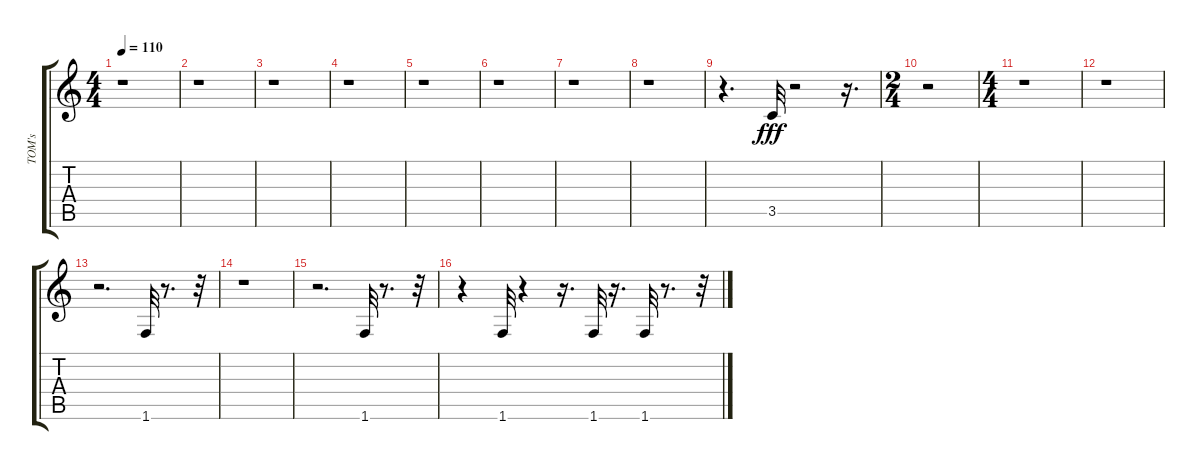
\track ("TOM's" "TOM's") {solo instrument acousticguitarsteel}
\staff {score tabs}
\tuning (E4 B3 G3 D3 A2 E2) {hide}
\ts (4 4)
\tempo 110
\clef g2
\ks c
r.1{dy fff} |
r.1 |
r.1 |
r.1 |
r.1 |
r.1 |
r.1 |
r.1 |
r.4{d} 3.5.32 r.2 r.16{d} |
\ts (2 4)
r.2 |
\ts (4 4)
r.1 |
r.1 |
r.2{d} 1.6.32 r.8{d} r.32 |
r.1 |
r.2{d} 1.6.32 r.8{d} r.32 |
r.4 1.6.32 r.4 r.16{d} 1.6.32 r.16{d} 1.6.32 r.8{d} r.32
